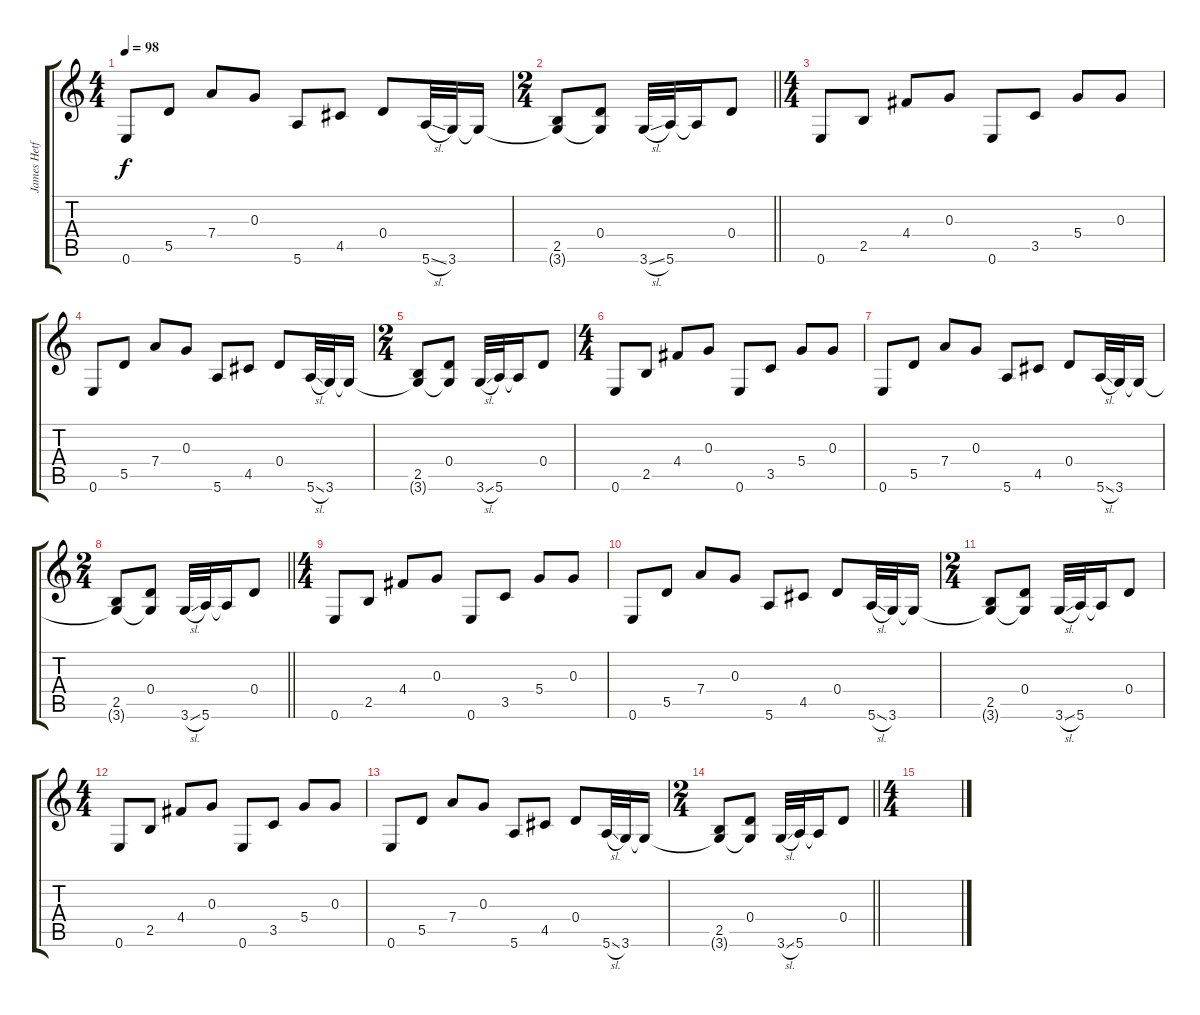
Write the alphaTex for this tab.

\track ("James Hetfield" "James Hetf") {instrument electricguitarclean}
\staff {score tabs}
\tuning (E4 B3 G3 D3 A2 E2) {hide}
\ts (4 4)
\tempo 98
\clef g2
\ks c
0.6.8{dy f} 5.5.8 7.4.8 0.3.8 5.6.8 4.5.8 0.4.8 5.6{sl}.32 3.6.32 3.6{t}.16 |
\ts (2 4)
\barLineRight lightlight
(2.5 3.6{t}).8 (0.4 3.6{t}).8 3.6{sl}.32 5.6.32 5.6{t}.16 0.4.8 |
\ts (4 4)
0.6.8 2.5.8 4.4.8 0.3.8 0.6.8 3.5.8 5.4.8 0.3.8 |
0.6.8 5.5.8 7.4.8 0.3.8 5.6.8 4.5.8 0.4.8 5.6{sl}.32 3.6.32 3.6{t}.16 |
\ts (2 4)
(2.5 3.6{t}).8 (0.4 3.6{t}).8 3.6{sl}.32 5.6.32 5.6{t}.16 0.4.8 |
\ts (4 4)
0.6.8 2.5.8 4.4.8 0.3.8 0.6.8 3.5.8 5.4.8 0.3.8 |
0.6.8 5.5.8 7.4.8 0.3.8 5.6.8 4.5.8 0.4.8 5.6{sl}.32 3.6.32 3.6{t}.16 |
\ts (2 4)
\barLineRight lightlight
(2.5 3.6{t}).8 (0.4 3.6{t}).8 3.6{sl}.32 5.6.32 5.6{t}.16 0.4.8 |
\ts (4 4)
0.6.8 2.5.8 4.4.8 0.3.8 0.6.8 3.5.8 5.4.8 0.3.8 |
0.6.8 5.5.8 7.4.8 0.3.8 5.6.8 4.5.8 0.4.8 5.6{sl}.32 3.6.32 3.6{t}.16 |
\ts (2 4)
(2.5 3.6{t}).8 (0.4 3.6{t}).8 3.6{sl}.32 5.6.32 5.6{t}.16 0.4.8 |
\ts (4 4)
0.6.8 2.5.8 4.4.8 0.3.8 0.6.8 3.5.8 5.4.8 0.3.8 |
0.6.8 5.5.8 7.4.8 0.3.8 5.6.8 4.5.8 0.4.8 5.6{sl}.32 3.6.32 3.6{t}.16 |
\ts (2 4)
\barLineRight lightlight
(2.5 3.6{t}).8 (0.4 3.6{t}).8 3.6{sl}.32 5.6.32 5.6{t}.16 0.4.8 |
\ts (4 4)
